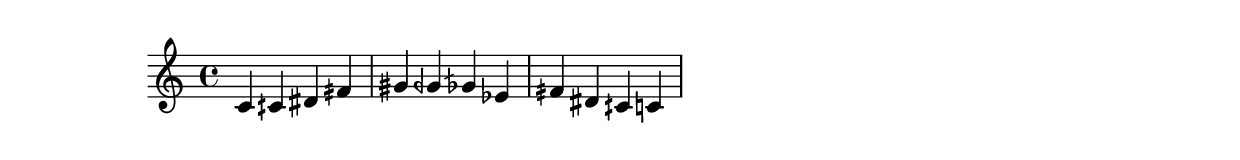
% Do not edit this file; it is automatically
% generated from Documentation/snippets/new
% This file is in the public domain.
%% Note: this file works from version 2.13.0
\version "2.13.16"

\header {
%% Translation of GIT committish: 00ef2ac3dd16e21c9ffdffaa4d6d043a3f1a76e6
  texidoces = "
El «Makam» es un tipo de melodía de Turquía que
utiliza alteraciones microtonales de 1/9 de tono.  Consulte el
archivo de inicio @code{makam.ly} (véase el 'Manual de
aprendizaje @version{}, 4.6.3 Otras fuentes de información' para
averiguar la situación de este archivo) para ver detalles de los
nombres de las notas y las alteraciones.

"
  doctitlees = "Ejemplo de «Makam»"



%% Translation of GIT committish: d96023d8792c8af202c7cb8508010c0d3648899d
  texidocde = "
Makam ist eine türkische Melodie, in der 1/9-Tonabstände
eingesetzt werden.  Sehen Sie sich die Initialisierungsdatei
@code{makam.ly} für weiter Information zu Tonhöhenbezeichnungen
und Alterationen an (siehe
Handbuch zum Lernen @version{}, 4.6.3 Weitere Information zu
Hinweisen, wo diese Datei gespeichert ist)."

  doctitlede = "Makam-Beispiel"

%% Translation of GIT committish: 59968a089729d7400f8ece38d5bc98dbb3656a2b
  texidocfr = "
Le «makam» est une forme de mélodie turque qui utilise des altérations
d'un neuvième de ton.  Consultez le fichier d'initialisation
@code{makam.ly} pour plus de détails sur les hauteurs et altérations
utilisées (voir le chapitre 4.6.3 - Autres sources d'information du
manuel d'initiation pour le localiser).

"
  doctitlefr = "Exemple de musique « Makam »"

  lsrtags = "pitches, world-music"
  texidoc = "
Makam is a type of melody from Turkey using 1/9th-tone microtonal
alterations.  Consult the initialization file @samp{ly/makam.ly} for
details of pitch names and alterations.

"
  doctitle = "Makam example"
} % begin verbatim


% Initialize makam settings
\include "makam.ly"

\relative c' {
  \set Staff.keySignature = #`((6 . ,(- KOMA)) (3 . ,BAKIYE))
  c4 cc db fk
  gbm4 gfc gfb efk
  fk4 db cc c
}
